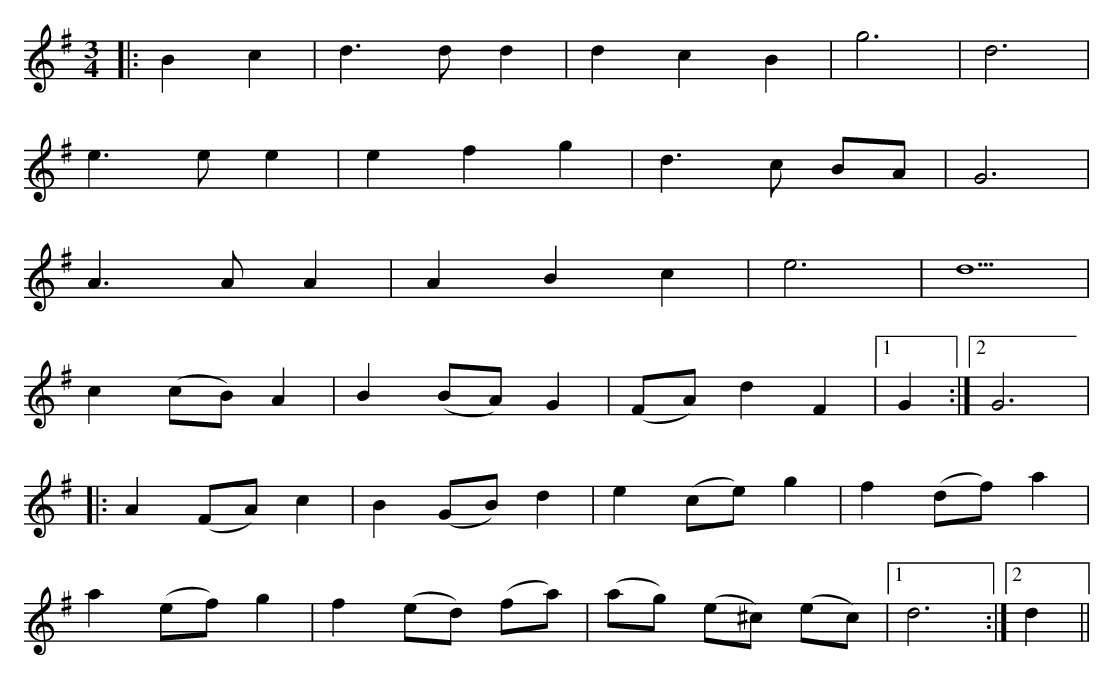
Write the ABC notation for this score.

X:1
M:3/4
K:G
|:B2 c2|d3 d d2|d2 c2 B2|g6|d6|
e3 e e2|e2 f2 g2|d3 c BA|G6|
A3 A A2|A2 B2 c2|e6|d5|
c2 (cB) A2|B2 (BA) G2|(FA) d2 F2|1 G2:|2 G6|
|:A2 (FA) c2|B2 (GB) d2|e2 (ce) g2|f2 (df) a2|
a2 (ef) g2|f2 (ed) (fa)|(ag) (e^c) (ec)|1 d6:|2 d2||
